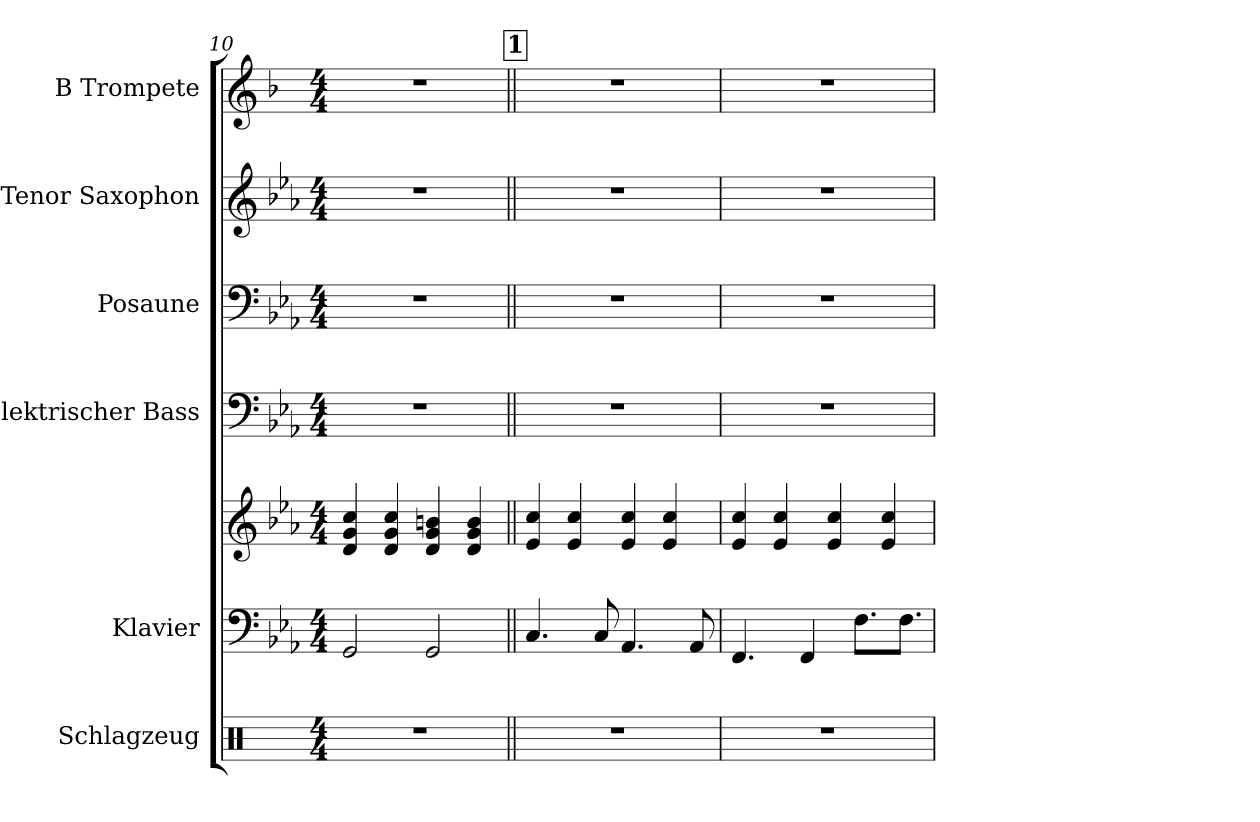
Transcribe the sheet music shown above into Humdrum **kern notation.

**kern	**kern	**kern	**kern	**kern	**kern	**kern
*part6	*part5	*part5	*part4	*part3	*part2	*part1
*staff7	*staff6	*staff5	*staff4	*staff3	*staff2	*staff1
*I"Schlagzeug	*I"Klavier	*	*I"Elektrischer Bass	*I"Posaune	*I"Tenor Saxophon	*I"B Trompete
*I'Slzg.	*I'Klav.	*	*I'E-B.	*I'Psn.	*I'T. Sax.	*I'B Tpt.
*clefX	*clefF4	*clefG2	*clefF4	*clefF4	*clefG2	*clefG2
*	*	*	*ITrd7c12	*	*ITrd8c14	*ITrd1c2
*k[]	*k[b-e-a-]	*k[b-e-a-]	*k[b-e-a-]	*k[b-e-a-]	*k[b-e-a-]	*k[b-e-a-]
*M4/4	*M4/4	*M4/4	*M4/4	*M4/4	*M4/4	*M4/4
=10	=10	=10	=10	=10	=10	=10
1r	2GG/	4d/ 4g/ 4cc/	1r	1r	1r	1r
.	.	4d/ 4g/ 4cc/	.	.	.	.
.	2GG/	4d/ 4g/ 4bn/	.	.	.	.
.	.	4d/ 4g/ 4b/	.	.	.	.
!!LO:PB:g=z
!!LO:REH:place=s1:a:B:fs=14:t=1
=11||	=11||	=11||	=11||	=11||	=11||	=11||
1r	4.C/	4e-/ 4cc/	1r	1r	1r	1r
.	.	4e-/ 4cc/	.	.	.	.
.	8C/	.	.	.	.	.
.	4.AA-/	4e-/ 4cc/	.	.	.	.
.	.	4e-/ 4cc/	.	.	.	.
.	8AA-/	.	.	.	.	.
=12	=12	=12	=12	=12	=12	=12
1r	4.FF/	4e-/ 4cc/	1r	1r	1r	1r
.	.	4e-/ 4cc/	.	.	.	.
.	4FF/	.	.	.	.	.
.	.	4e-/ 4cc/	.	.	.	.
.	8.F\L	.	.	.	.	.
.	.	4e-/ 4cc/	.	.	.	.
.	8.F\J	.	.	.	.	.
=	=	=	=	=	=	=
*-	*-	*-	*-	*-	*-	*-
